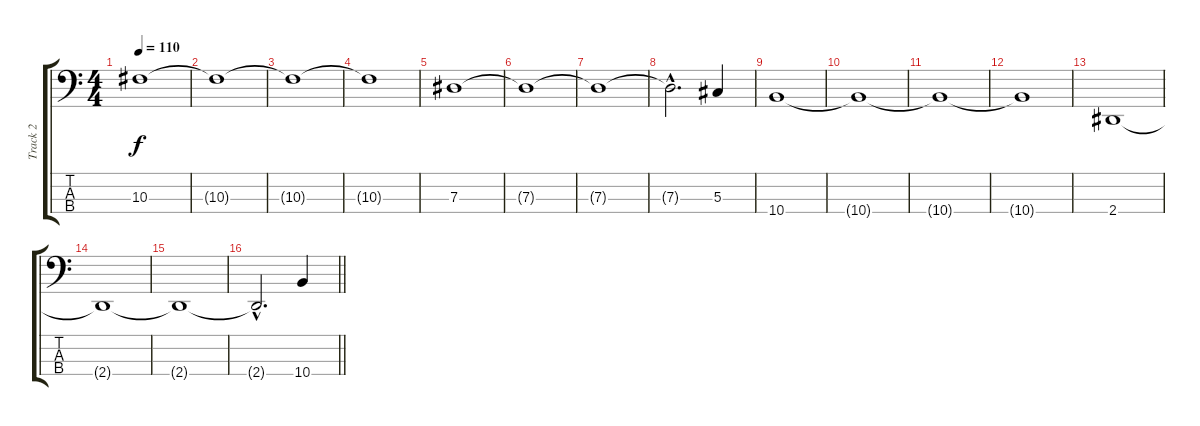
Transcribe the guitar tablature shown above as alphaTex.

\track ("Track 2" "Track 2") {instrument electricbassfinger}
\staff {score tabs}
\tuning (Gb2 Db2 Ab1 Db1) {hide}
\ts (4 4)
\tempo 110
\clef f4
\ks c
10.3.1{dy f} |
10.3{t}.1 |
10.3{t}.1 |
10.3{t}.1 |
7.3.1 |
7.3{t}.1 |
7.3{t}.1 |
7.3{hac t}.2{d} 5.3.4 |
10.4.1 |
10.4{t}.1 |
10.4{t}.1 |
10.4{t}.1 |
2.4.1 |
2.4{t}.1 |
2.4{t}.1 |
\barLineRight lightlight
2.4{hac t}.2{d} 10.4.4
